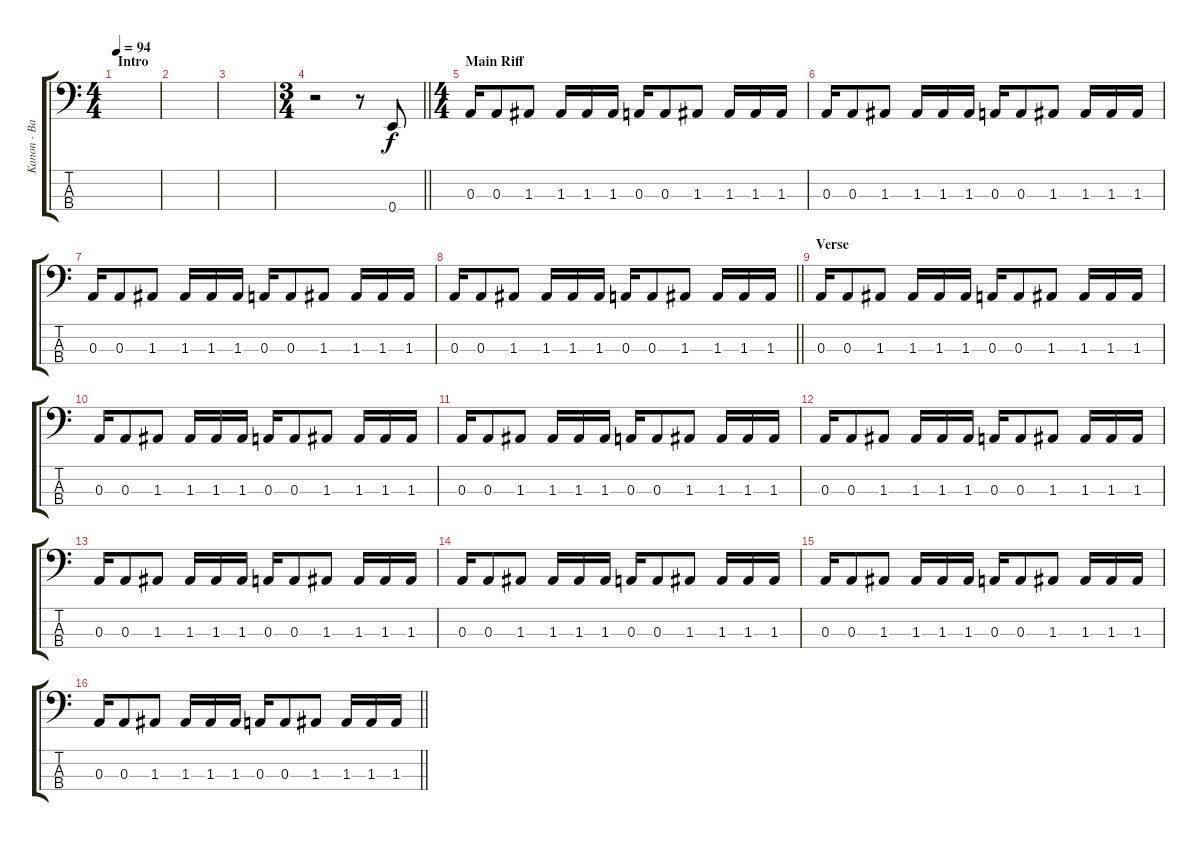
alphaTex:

\track ("Kanon - Bass" "Kanon - Ba") {instrument electricbassfinger}
\staff {score tabs}
\tuning (G2 D2 A1 E1) {hide}
\ts (4 4)
\section ("" "Intro")
\tempo 94
\clef f4
\ks c
|
|
|
\ts (3 4)
\barLineRight lightlight
r.2 r.8 0.4.8 |
\ts (4 4)
\section ("" "Main Riff")
0.3.16 0.3.8 1.3.8 1.3.16 1.3.16 1.3.16 0.3.16 0.3.8 1.3.8 1.3.16 1.3.16 1.3.16 |
0.3.16 0.3.8 1.3.8 1.3.16 1.3.16 1.3.16 0.3.16 0.3.8 1.3.8 1.3.16 1.3.16 1.3.16 |
0.3.16 0.3.8 1.3.8 1.3.16 1.3.16 1.3.16 0.3.16 0.3.8 1.3.8 1.3.16 1.3.16 1.3.16 |
\barLineRight lightlight
0.3.16 0.3.8 1.3.8 1.3.16 1.3.16 1.3.16 0.3.16 0.3.8 1.3.8 1.3.16 1.3.16 1.3.16 |
\section ("" "Verse")
0.3.16 0.3.8 1.3.8 1.3.16 1.3.16 1.3.16 0.3.16 0.3.8 1.3.8 1.3.16 1.3.16 1.3.16 |
0.3.16 0.3.8 1.3.8 1.3.16 1.3.16 1.3.16 0.3.16 0.3.8 1.3.8 1.3.16 1.3.16 1.3.16 |
0.3.16 0.3.8 1.3.8 1.3.16 1.3.16 1.3.16 0.3.16 0.3.8 1.3.8 1.3.16 1.3.16 1.3.16 |
0.3.16 0.3.8 1.3.8 1.3.16 1.3.16 1.3.16 0.3.16 0.3.8 1.3.8 1.3.16 1.3.16 1.3.16 |
0.3.16 0.3.8 1.3.8 1.3.16 1.3.16 1.3.16 0.3.16 0.3.8 1.3.8 1.3.16 1.3.16 1.3.16 |
0.3.16 0.3.8 1.3.8 1.3.16 1.3.16 1.3.16 0.3.16 0.3.8 1.3.8 1.3.16 1.3.16 1.3.16 |
0.3.16 0.3.8 1.3.8 1.3.16 1.3.16 1.3.16 0.3.16 0.3.8 1.3.8 1.3.16 1.3.16 1.3.16 |
\barLineRight lightlight
0.3.16 0.3.8 1.3.8 1.3.16 1.3.16 1.3.16 0.3.16 0.3.8 1.3.8 1.3.16 1.3.16 1.3.16
